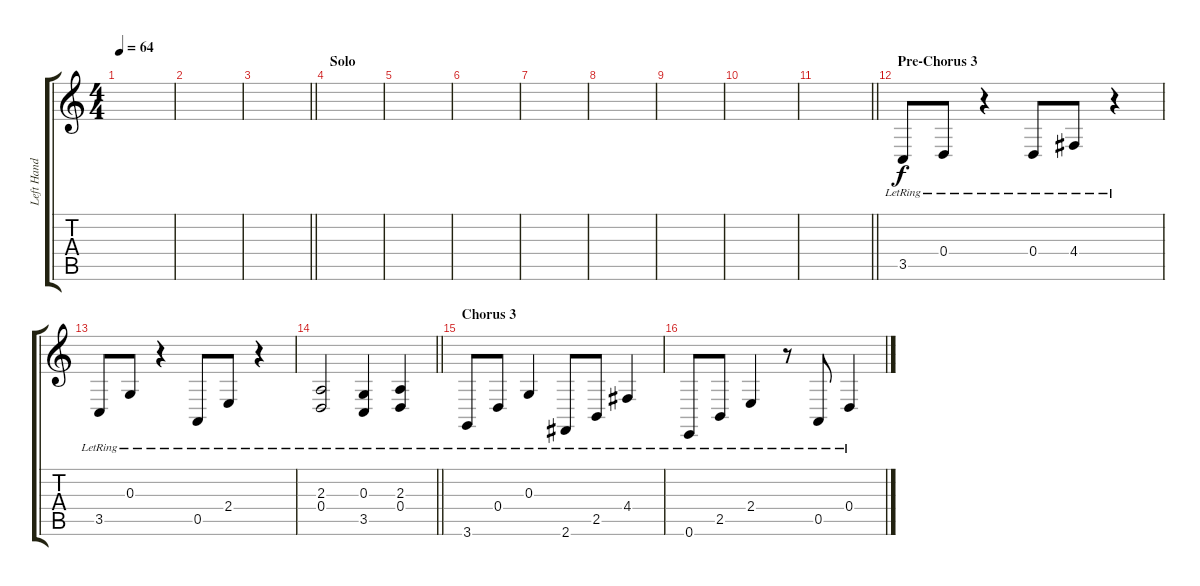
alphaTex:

\track ("Left Hand - Mic Michaeli" "Left Hand ") {instrument electricgrandpiano}
\staff {score tabs}
\tuning (E4 B3 G3 D3 A2 E2) {hide}
\ts (4 4)
\tempo 64
\clef g2
\ks c
|
|
\barLineRight lightlight
|
\section ("" "Solo")
|
|
|
|
|
|
|
\barLineRight lightlight
|
\section ("" "Pre-Chorus 3")
3.5{lr}.8 0.4{lr}.8 r.4 0.4{lr}.8 4.4{lr}.8 r.4 |
3.5{lr}.8 0.3{lr}.8 r.4 0.5{lr}.8 2.4{lr}.8 r.4 |
\barLineRight lightlight
(2.3{lr} 0.4{lr}).2 (0.3{lr} 3.5{lr}).4 (2.3{lr} 0.4{lr}).4 |
\section ("" "Chorus 3")
3.6{lr}.8 0.4{lr}.8 0.3{lr}.4 2.6{lr}.8 2.5{lr}.8 4.4{lr}.4 |
0.6{lr}.8 2.5{lr}.8 2.4{lr}.4 r.8 0.5{lr}.8 0.4{lr}.4
